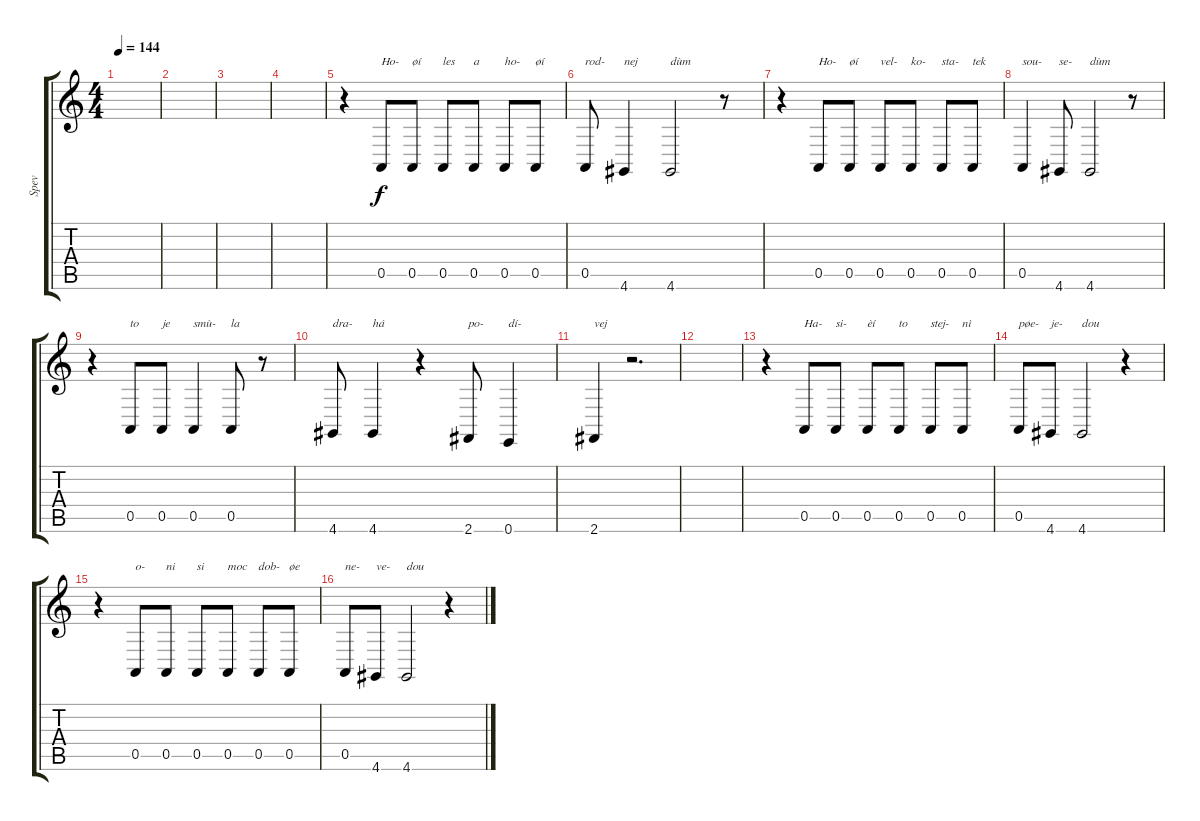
\track ("Spev" "Spev") {instrument trumpet}
\staff {score tabs}
\tuning (E4 B3 G3 D3 A2 E2) {hide}
\ts (4 4)
\tempo 144
\clef g2
\ks c
|
|
|
|
r.4{volume 12} 0.5.8{txt "Ho-"} 0.5.8{txt "øí"} 0.5.8{txt "les"} 0.5.8{txt "a"} 0.5.8{txt "ho-"} 0.5.8{txt "øí"} |
0.5.8{txt "rod-"} 4.6.4{txt "nej"} 4.6.2{txt "dùm"} r.8 |
r.4 0.5.8{txt "Ho-"} 0.5.8{txt "øí"} 0.5.8{txt "vel-"} 0.5.8{txt "ko-"} 0.5.8{txt "sta-"} 0.5.8{txt "tek"} |
0.5.4{txt "sou-"} 4.6.8{txt "se-"} 4.6.2{txt "dùm"} r.8 |
r.4 0.5.8{txt "to"} 0.5.8{txt "je"} 0.5.4{txt "smù-"} 0.5.8{txt "la"} r.8 |
4.6.8{txt "dra-"} 4.6.4{txt "há"} r.4 2.6.8{txt "po-"} 0.6.4{txt "dí-"} |
2.6.4{txt "vej"} r.2{d} |
|
r.4 0.5.8{txt "Ha-"} 0.5.8{txt "si-"} 0.5.8{txt "èí"} 0.5.8{txt "to"} 0.5.8{txt "stej-"} 0.5.8{txt "nì"} |
0.5.8{txt "pøe-"} 4.6.8{txt "je-"} 4.6.2{txt "dou"} r.4 |
r.4 0.5.8{txt "o-"} 0.5.8{txt "ni"} 0.5.8{txt "si"} 0.5.8{txt "moc"} 0.5.8{txt "dob-"} 0.5.8{txt "øe"} |
0.5.8{txt "ne-"} 4.6.8{txt "ve-"} 4.6.2{txt "dou"} r.4
